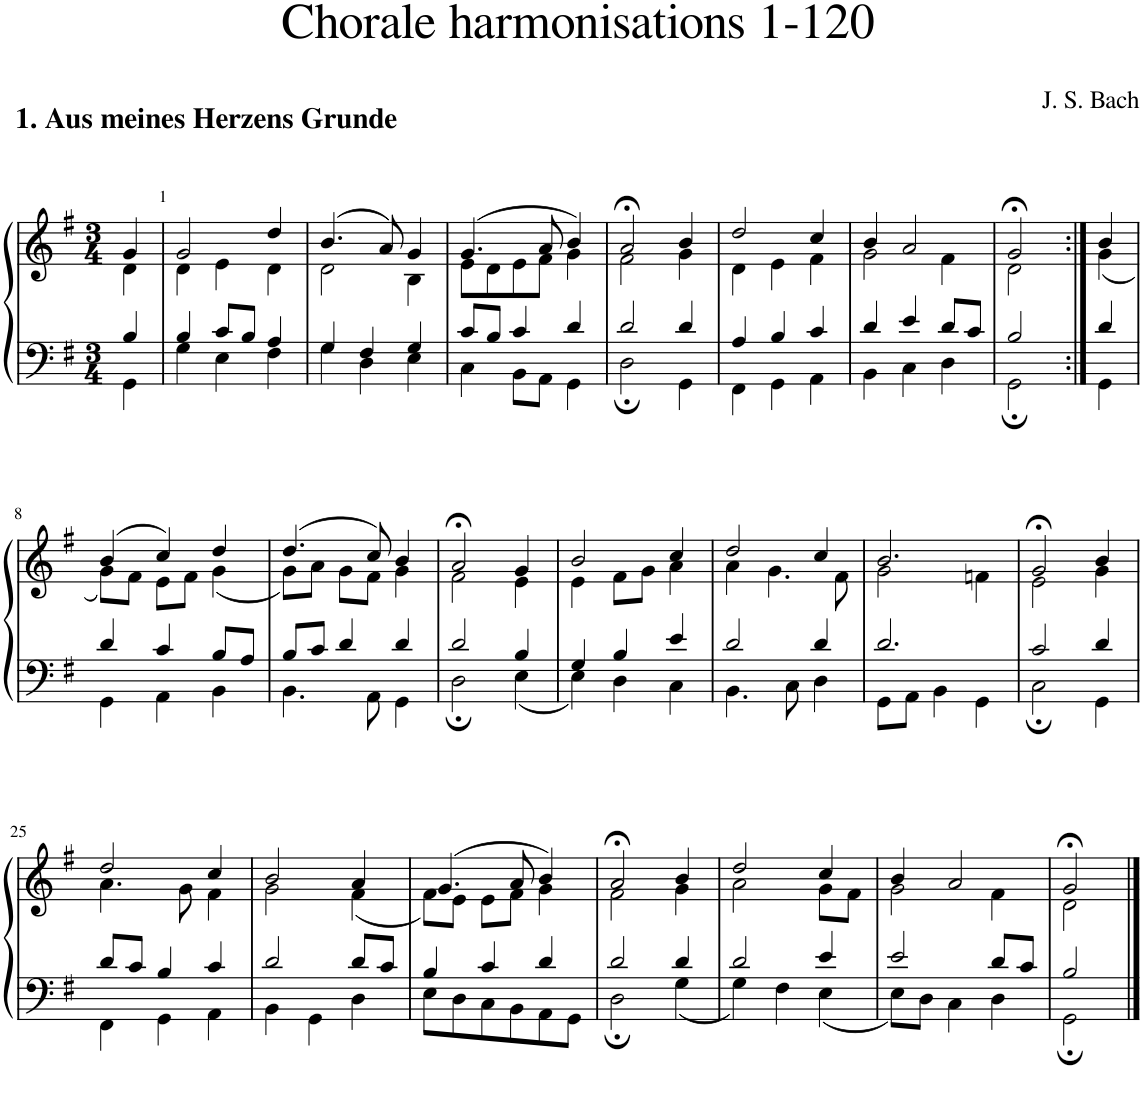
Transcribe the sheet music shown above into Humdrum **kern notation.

**kern	**kern
*part1	*part1
*staff2	*staff1
*I"Piano	*
*I'Pno.	*
*clefF4	*clefG2
*k[f#]	*k[f#]
*M3/4	*M3/4
=	=
*^	*^
4B/	4GG\	4g/	4d\
=1	=1	=1	=1
4B/	4G\	2g/	4d\
8c/L	4E\	.	4e\
8B/J	.	.	.
4A/	4F#\	4dd/	4d\
=2	=2	=2	=2
4G/	4G\	(4.b/	2d\
4F#/	4D\	.	.
.	.	8a/)	.
4G/	4E\	4g/	4B\
=3	=3	=3	=3
8c/L	4C\	(4.g/	8e\L
8B/J	.	.	8d\
4c/	8BB\L	.	8e\
.	8AA\J	8a/	8f#\J
4d/	4GG\	4b/)	4g\
=4	=4	=4	=4
2d/	2D;\	2a;</	2f#\
4d/	4GG\	4b/	4g\
=5	=5	=5	=5
4A/	4FF#\	2dd/	4d\
4B/	4GG\	.	4e\
4c/	4AA\	4cc/	4f#\
=6	=6	=6	=6
4d/	4BB\	4b/	2g\
4e/	4C\	2a/	.
8d/L	4D\	.	4f#\
8c/J	.	.	.
=7	=7	=7	=7
2B/	2GG;\	2g;</	2d\
=7X1:|!	=7X1:|!	=7X1:|!	=7X1:|!
4d/	4GG\	4b/	(4g\
!!LO:LB:g=z	!!
=8	=8	=8	=8
4d/	4GG\	(4b/	8g\L)
.	.	.	8f#\J
4c/	4AA\	4cc/)	8e\L
.	.	.	8f#\J
8B/L	4BB\	4dd/	(4g\
8A/J	.	.	.
=9	=9	=9	=9
8B/L	4.BB\	(4.dd/	8g\L)
8c/J	.	.	8a\J
4d/	.	.	8g\L
.	8AA\	8cc/)	8f#\J
4d/	4GG\	4b/	4g\
=20	=20	=20	=20
2d/	2D;\	2a;</	2f#\
4B/	4E\	4g/	4e\
=21	=21	=21	=21
4G/	4E\	2b/	4e\
4B/	4D\	.	8f#\L
.	.	.	8g\J
4e/	4C\	4cc/	4a\
=22	=22	=22	=22
2d/	4.BB\	2dd/	4a\
.	.	.	4.g\
.	8C\	.	.
4d/	4D\	4cc/	.
.	.	.	8f#\
=23	=23	=23	=23
2.d/	8GG\L	2.b/	2g\
.	8AA\J	.	.
.	4BB\	.	.
.	4GG\	.	4fn\
=24	=24	=24	=24
2c/	2C;\	2g;</	2e\
4d/	4GG\	4b/	4g\
!!LO:LB:g=z	!!
=25	=25	=25	=25
8d/L	4FF#\	2dd/	4.a\
8c/J	.	.	.
4B/	4GG\	.	.
.	.	.	8g\
4c/	4AA\	4cc/	4f#\
=26	=26	=26	=26
2d/	4BB\	2b/	2g\
.	4GG\	.	.
8d/L	4D\	4a/	(4f#\
8c/J	.	.	.
=27	=27	=27	=27
4B/	8E\L	(4.g/	8f#\L)
.	8D\	.	8e\J
4c/	8C\	.	8e\L
.	8BB\	8a/	8f#\J
4d/	8AA\	4b/)	4g\
.	8GG\J	.	.
=28	=28	=28	=28
2d/	2D;\	2a;</	2f#\
4d/	4G\	4b/	4g\
=29	=29	=29	=29
2d/	4G\	2dd/	2a\
.	4F#\	.	.
4e/	4E\	4cc/	8g\L
.	.	.	8f#\J
=30	=30	=30	=30
2e/	8E\L	4b/	2g\
.	8D\J	.	.
.	4C\	2a/	.
8d/L	4D\	.	4f#\
8c/J	.	.	.
=31	=31	=31	=31
2B/	2GG;\	2g;</	2d\
*v	*v	*	*
*	*v	*v
==	==
*-	*-
